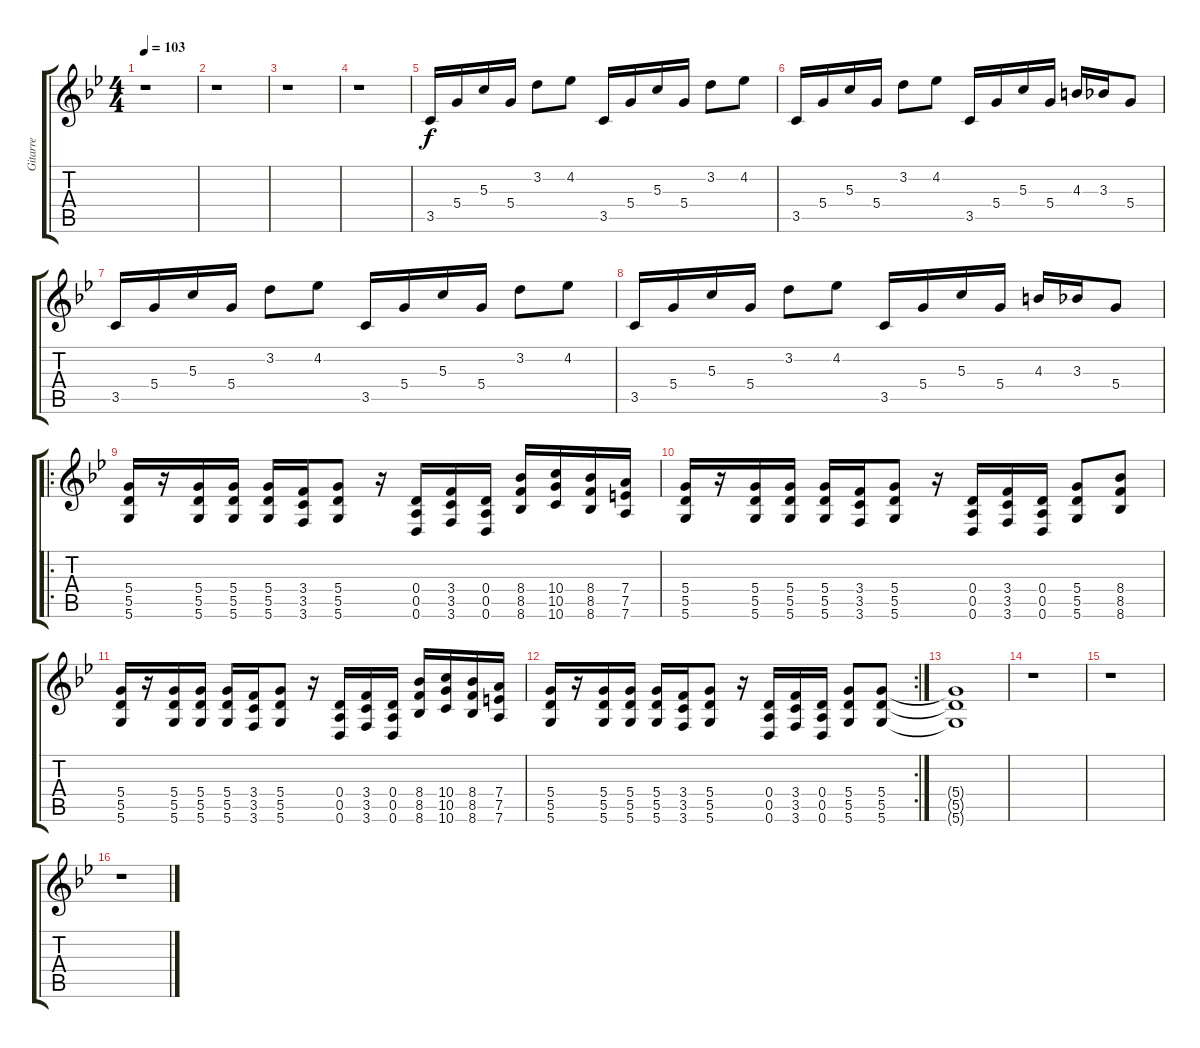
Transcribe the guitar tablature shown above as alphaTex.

\track ("Gitarre" "Gitarre") {instrument distortionguitar}
\staff {score tabs}
\tuning (E4 B3 G3 D3 A2 D2) {hide}
\ts (4 4)
\tempo 103
\clef g2
\ks bb
r.1{dy f} |
r.1 |
r.1 |
r.1 |
3.5.16 5.4.16 5.3.16 5.4.16 3.2.8 4.2.8 3.5.16 5.4.16 5.3.16 5.4.16 3.2.8 4.2.8 |
3.5.16 5.4.16 5.3.16 5.4.16 3.2.8 4.2.8 3.5.16 5.4.16 5.3.16 5.4.16 4.3.16 3.3.16 5.4.8 |
3.5.16 5.4.16 5.3.16 5.4.16 3.2.8 4.2.8 3.5.16 5.4.16 5.3.16 5.4.16 3.2.8 4.2.8 |
3.5.16 5.4.16 5.3.16 5.4.16 3.2.8 4.2.8 3.5.16 5.4.16 5.3.16 5.4.16 4.3.16 3.3.16 5.4.8 |
\ro
(5.4 5.5 5.6).16 r.16 (5.4 5.5 5.6).16 (5.4 5.5 5.6).16 (5.4 5.5 5.6).16 (3.4 3.5 3.6).16 (5.4 5.5 5.6).8 r.16 (0.4 0.5 0.6).16 (3.4 3.5 3.6).16 (0.4 0.5 0.6).16 (8.4 8.5 8.6).16 (10.4 10.5 10.6).16 (8.4 8.5 8.6).16 (7.4 7.5 7.6).16 |
(5.4 5.5 5.6).16 r.16 (5.4 5.5 5.6).16 (5.4 5.5 5.6).16 (5.4 5.5 5.6).16 (3.4 3.5 3.6).16 (5.4 5.5 5.6).8 r.16 (0.4 0.5 0.6).16 (3.4 3.5 3.6).16 (0.4 0.5 0.6).16 (5.4 5.5 5.6).8 (8.4 8.5 8.6).8 |
(5.4 5.5 5.6).16 r.16 (5.4 5.5 5.6).16 (5.4 5.5 5.6).16 (5.4 5.5 5.6).16 (3.4 3.5 3.6).16 (5.4 5.5 5.6).8 r.16 (0.4 0.5 0.6).16 (3.4 3.5 3.6).16 (0.4 0.5 0.6).16 (8.4 8.5 8.6).16 (10.4 10.5 10.6).16 (8.4 8.5 8.6).16 (7.4 7.5 7.6).16 |
\rc 2
(5.4 5.5 5.6).16 r.16 (5.4 5.5 5.6).16 (5.4 5.5 5.6).16 (5.4 5.5 5.6).16 (3.4 3.5 3.6).16 (5.4 5.5 5.6).8 r.16 (0.4 0.5 0.6).16 (3.4 3.5 3.6).16 (0.4 0.5 0.6).16 (5.4 5.5 5.6).8 (5.4 5.5 5.6).8 |
(5.4{t} 5.5{t} 5.6{t}).1 |
r.1 |
r.1 |
r.1
